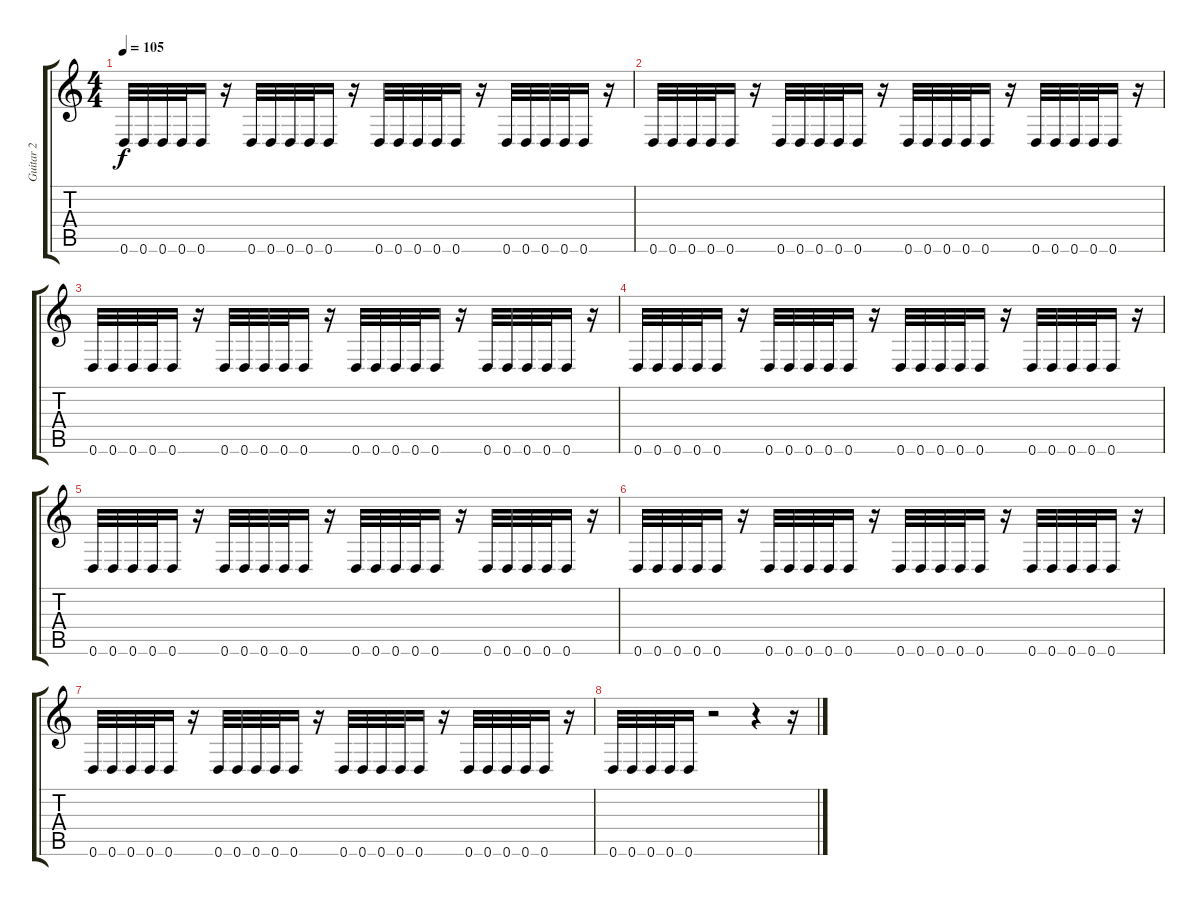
\track ("Guitar 2" "Guitar 2") {instrument distortionguitar}
\staff {score tabs}
\tuning (E4 B3 G3 D3 A2 D2) {hide}
\ts (4 4)
\tempo 105
\clef g2
\ks c
0.6.32{dy f} 0.6.32 0.6.32 0.6.32 0.6.16 r.16 0.6.32 0.6.32 0.6.32 0.6.32 0.6.16 r.16 0.6.32 0.6.32 0.6.32 0.6.32 0.6.16 r.16 0.6.32 0.6.32 0.6.32 0.6.32 0.6.16 r.16 |
0.6.32 0.6.32 0.6.32 0.6.32 0.6.16 r.16 0.6.32 0.6.32 0.6.32 0.6.32 0.6.16 r.16 0.6.32 0.6.32 0.6.32 0.6.32 0.6.16 r.16 0.6.32 0.6.32 0.6.32 0.6.32 0.6.16 r.16 |
0.6.32 0.6.32 0.6.32 0.6.32 0.6.16 r.16 0.6.32 0.6.32 0.6.32 0.6.32 0.6.16 r.16 0.6.32 0.6.32 0.6.32 0.6.32 0.6.16 r.16 0.6.32 0.6.32 0.6.32 0.6.32 0.6.16 r.16 |
0.6.32 0.6.32 0.6.32 0.6.32 0.6.16 r.16 0.6.32 0.6.32 0.6.32 0.6.32 0.6.16 r.16 0.6.32 0.6.32 0.6.32 0.6.32 0.6.16 r.16 0.6.32 0.6.32 0.6.32 0.6.32 0.6.16 r.16 |
0.6.32 0.6.32 0.6.32 0.6.32 0.6.16 r.16 0.6.32 0.6.32 0.6.32 0.6.32 0.6.16 r.16 0.6.32 0.6.32 0.6.32 0.6.32 0.6.16 r.16 0.6.32 0.6.32 0.6.32 0.6.32 0.6.16 r.16 |
0.6.32 0.6.32 0.6.32 0.6.32 0.6.16 r.16 0.6.32 0.6.32 0.6.32 0.6.32 0.6.16 r.16 0.6.32 0.6.32 0.6.32 0.6.32 0.6.16 r.16 0.6.32 0.6.32 0.6.32 0.6.32 0.6.16 r.16 |
0.6.32 0.6.32 0.6.32 0.6.32 0.6.16 r.16 0.6.32 0.6.32 0.6.32 0.6.32 0.6.16 r.16 0.6.32 0.6.32 0.6.32 0.6.32 0.6.16 r.16 0.6.32 0.6.32 0.6.32 0.6.32 0.6.16 r.16 |
0.6.32 0.6.32 0.6.32 0.6.32 0.6.16 r.2 r.4 r.16
